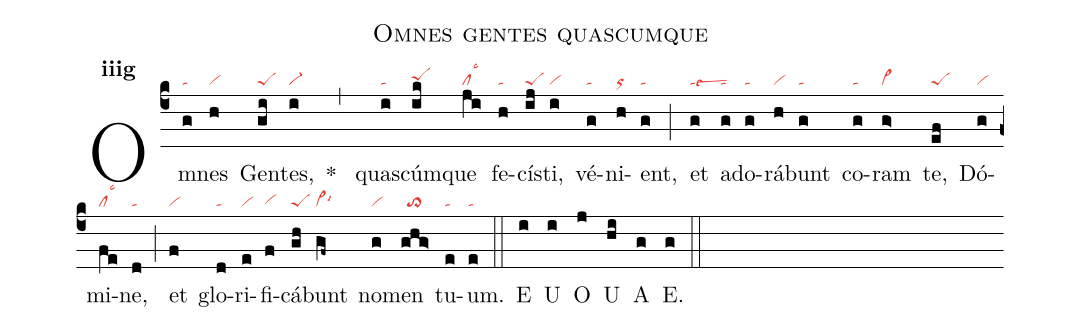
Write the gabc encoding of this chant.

name:Omnes gentes quascumque;
office-part:an;
mode:3g;
nabc-lines:1;
%%
initial-style: 0;
name: Omnes gentes quascumque;
mode: 3;
office-part: Antiphona;
annotation: Ant.;
annotation: iii g;
nabc-lines: 1;
%%
(c4) Om(g|ta)nes(h|vi) Gen(gi|peS)tes,(i|vi-) <sp>*</sp> (,) quas(i|ta)cúm(ik|peShh)que(ji|cllsc3) fe(h|ta)cís(ij|peS)ti,(i|vi) vé(g|ta)ni(h|or)ent,(g|ta) (;) et(g|talsew3) ad(g|ta)o(g|ta)rá(h|vi)bunt(g|ta) co(g|ta)ram(g>|vi>) te,(ef|peS) Dó(g|vi)mi(fe|cllsc3)ne,(d|ta) (;) et(f|vi) glo(d|ta)ri(e|vi)fi(f|vihg)cá(gh|peS)bunt(gf~|vi>lsi6) no(g|vi)men(ghg>|//to>) tu(e|ta)um.(e|ta) (::)
<eu>E(i) U(i) O(j) U(hi) A(g) E.(g) </eu>(::)
